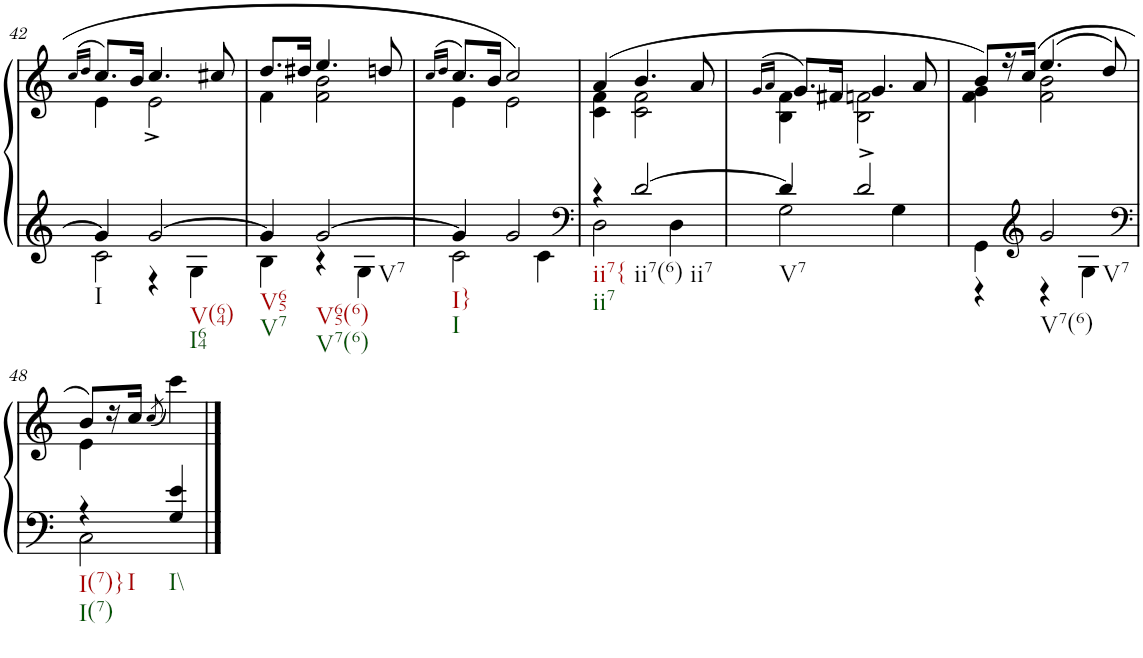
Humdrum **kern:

**kern	**kern
*part2	*part1
*staff2	*staff1
*I"piano	*I"piano
*I'Pno	*I'Pno
!!LO:PB:g=z
*clefG2	*clefG2
*k[]	*k[]
*M3/4	*M3/4
=42	=42
.	(16qcc/LL
.	16qdd/JJ
*^	*^
*	*^	*	*
!LO:TX:b:t=I	!	!	!	!
4g/]	2c\	4ryy	8.cc/L)	4e\
.	.	.	16b/Jk	.
!LO:TX:b:t=V(64)	!	!	!	!
!LO:TX:b:t=I64	!	!	!	!
[2g/	.	4r	4.cc/	2e^\
.	4G\	4ryy	.	.
.	.	.	8cc#X/	.
*	*v	*v	*	*
=43	=43	=43	=43
!LO:TX:b:t=V65	!	!	!
!LO:TX:b:t=V7	!	!	!
4g/]	4B\	8.dd/L	4f\
.	.	16dd#X/Jk	.
!LO:TX:b:t=V65(6)	!	!	!
!LO:TX:b:t=V7(6)	!	!	!
!LO:TX:b:t=V7	!	!	!
[2g/	4r	4.ee/	2f\ 2b\
.	4G\	.	.
.	.	8ddn/	.
=44	=44	=44	=44
.	.	(16qcc/LL	.
.	.	16qdd/JJ	.
!LO:TX:b:t=I}	!	!	!
!LO:TX:b:t=I	!	!	!
4g/]	2c\	8.cc/L)	4e\
.	.	16b/Jk	.
2g/	.	2cc/	2e\
.	4c\	.	.
=45	=45	=45	=45
*clefF4	*	*	*
!LO:TX:b:t=ii7{	!	!	!
!LO:TX:b:t=ii7	!	!	!
4r	2D\	(4a/	4c\ 4f\
!LO:TX:b:t=ii7(6)	!	!	!
!LO:TX:b:t=ii7	!	!	!
[2d/	.	4.b/	2c\ 2f\
.	4D\	.	.
.	.	8a/	.
=46	=46	=46	=46
.	.	(16qg/LL	.
.	.	16qa/JJ	.
!LO:TX:b:t=V7	!	!	!
4d/]	2G\	8.g/L)	4B\ 4f\
.	.	16f#X/Jk	.
2d^/	.	4.g/	2B\ 2fn\
.	4G\	.	.
.	.	8a/	.
=47	=47	=47	=47
4GG\	4r	8b/L)	4f\ 4g\
.	.	16r	.
.	.	(16cc/JJ	.
*clefG2	*	*	*
!LO:TX:b:t=V7(6)	!	!	!
!LO:TX:b:t=V7	!	!	!
2g/	4r	(4.ee/	2f\ 2b\
.	4G\	.	.
.	.	8dd/)	.
!!LO:LB:g=z	!!
=48	=48	=48	=48
*clefF4	*	*	*
!LO:TX:b:t=I(7)}	!	!	!
!LO:TX:b:t=I(7)	!	!	!
!LO:TX:b:t=I	!	!	!
4r	2C\	8b/L)	4e\
.	.	16r	.
.	.	16cc/JJ	.
.	.	(8qcc/	.
!LO:TX:b:t=I\\	!	!	!
4G/ 4e/	.	4ccc\)	4ryy
*v	*v	*	*
*	*v	*v
==	==
*-	*-
